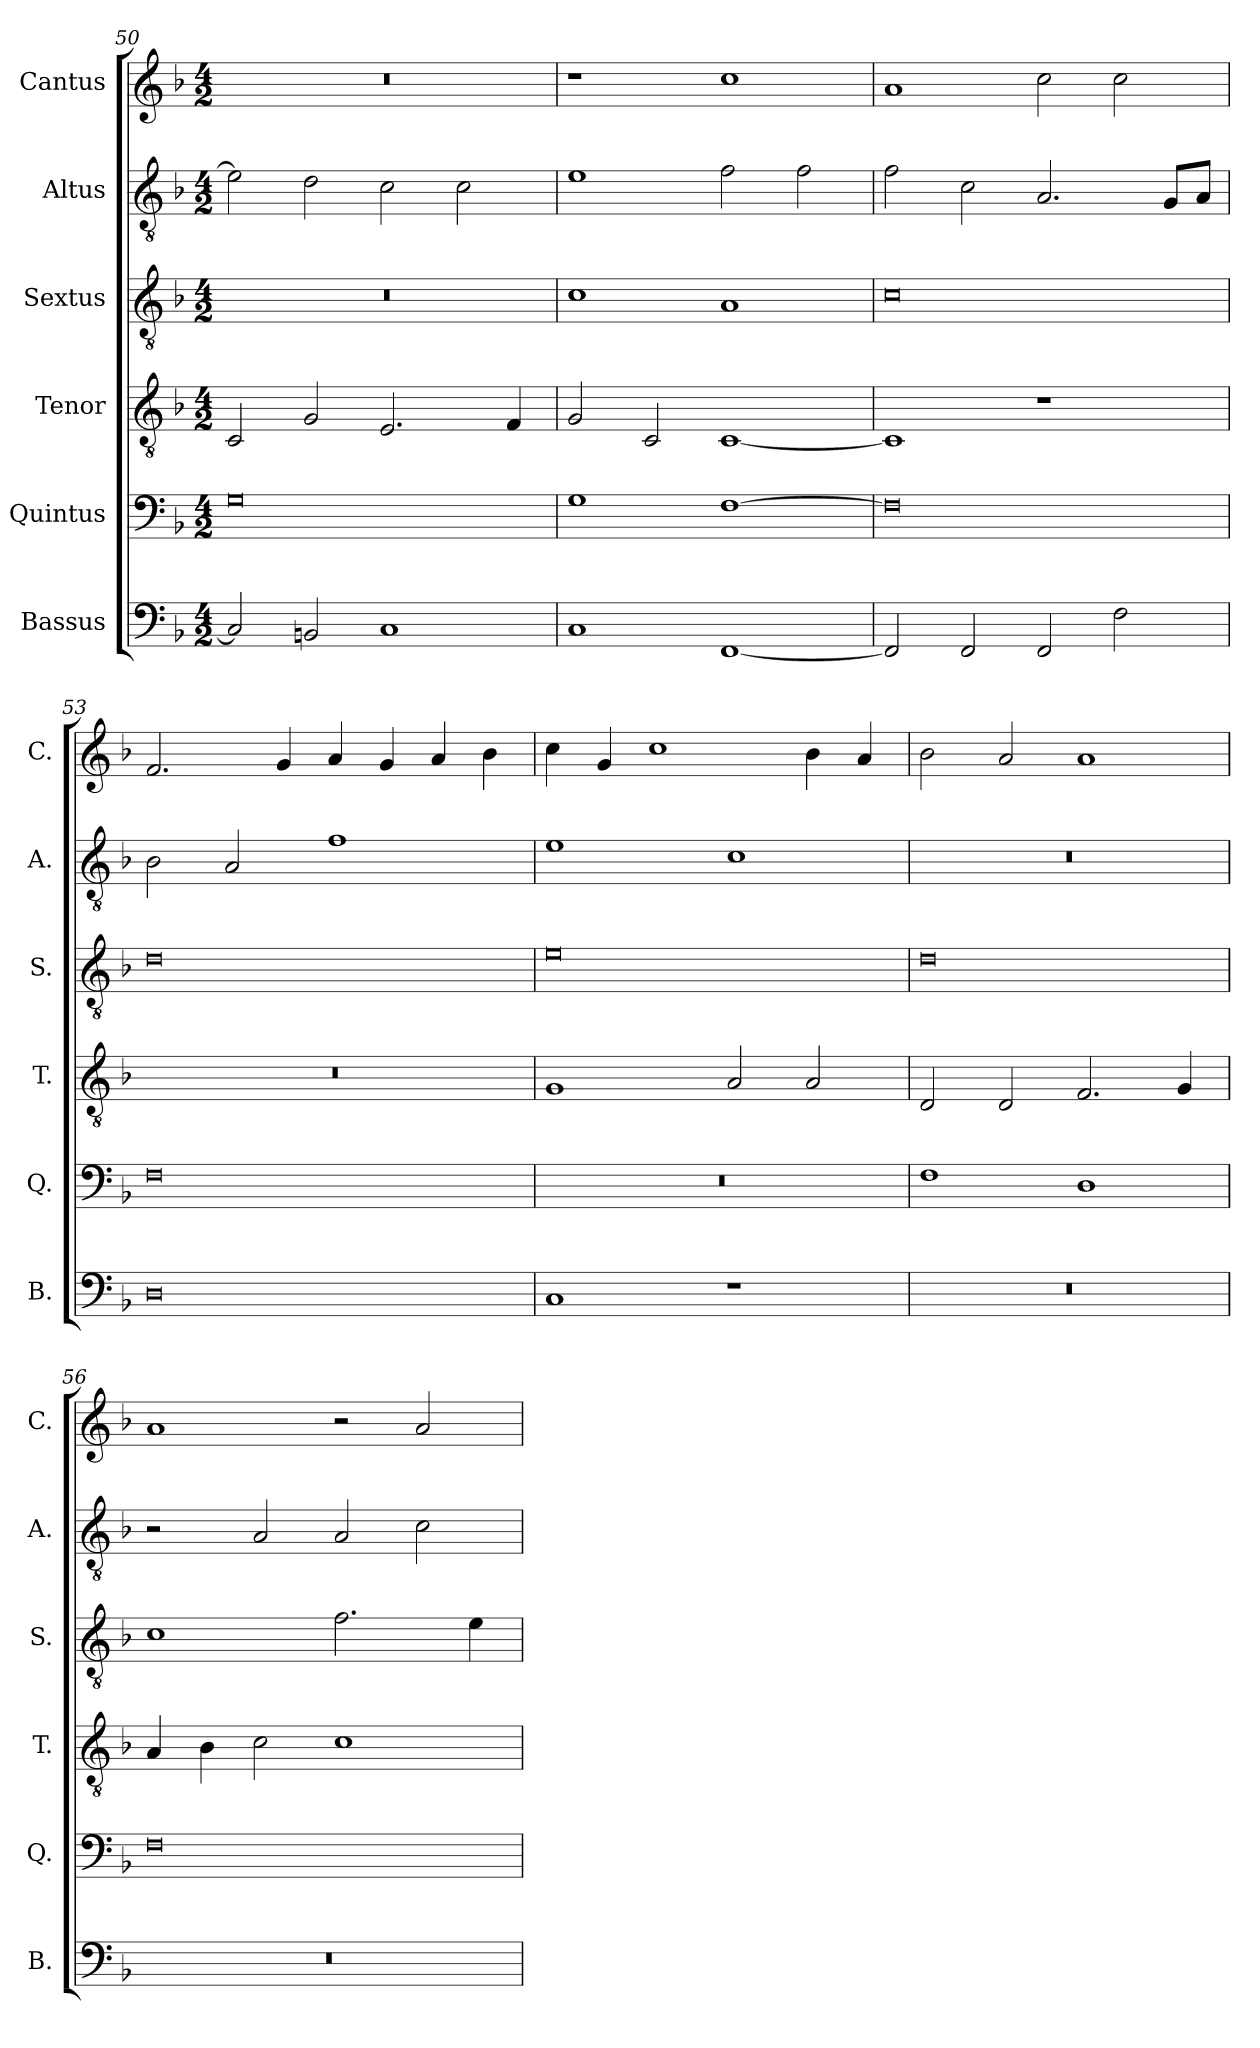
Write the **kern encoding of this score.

**kern	**kern	**kern	**kern	**kern	**kern
*part6	*part5	*part4	*part3	*part2	*part1
*staff6	*staff5	*staff4	*staff3	*staff2	*staff1
*I"Bassus	*I"Quintus	*I"Tenor	*I"Sextus	*I"Altus	*I"Cantus
*I'B.	*I'Q.	*I'T.	*I'S.	*I'A.	*I'C.
*clefF4	*clefF4	*clefGv2	*clefGv2	*clefGv2	*clefG2
*k[b-]	*k[b-]	*k[b-]	*k[b-]	*k[b-]	*k[b-]
*M4/2	*M4/2	*M4/2	*M4/2	*M4/2	*M4/2
=50	=50	=50	=50	=50	=50
2C/]	0G	2C/	0r	2e\]	0r
2BBn/	.	2G/	.	2d\	.
1C	.	2.E/	.	2c\	.
.	.	.	.	2c\	.
.	.	4F/	.	.	.
=51	=51	=51	=51	=51	=51
1C	1G	2G/	1c	1e	1r
.	.	2C/	.	.	.
[1FF	[1F	[1C	1A	2f\	1cc
.	.	.	.	2f\	.
!!LO:PB:g=z
=52	=52	=52	=52	=52	=52
2FF/]	0F]	1C]	0c	2f\	1a
2FF/	.	.	.	2c\	.
2FF/	.	1r	.	2.A/	2cc\
2F\	.	.	.	.	2cc\
.	.	.	.	8G/L	.
.	.	.	.	8A/J	.
=53	=53	=53	=53	=53	=53
0D	0F	0r	0d	2B-\	2.f/
.	.	.	.	2A/	.
.	.	.	.	.	4g/
.	.	.	.	1f	4a/
.	.	.	.	.	4g/
.	.	.	.	.	4a/
.	.	.	.	.	4b-\
=54	=54	=54	=54	=54	=54
1C	0r	1G	0e	1e	4cc\
.	.	.	.	.	4g/
.	.	.	.	.	1cc
1r	.	2A/	.	1c	.
.	.	2A/	.	.	4b-\
.	.	.	.	.	4a/
=55	=55	=55	=55	=55	=55
0r	1F	2D/	0d	0r	2b-\
.	.	2D/	.	.	2a/
.	1D	2.F/	.	.	1a
.	.	4G/	.	.	.
=56	=56	=56	=56	=56	=56
0r	0F	4A/	1c	2r	1a
.	.	4B-\	.	.	.
.	.	2c\	.	2A/	.
.	.	1c	2.f\	2A/	2r
.	.	.	.	2c\	2a/
.	.	.	4e\	.	.
=	=	=	=	=	=
*-	*-	*-	*-	*-	*-
